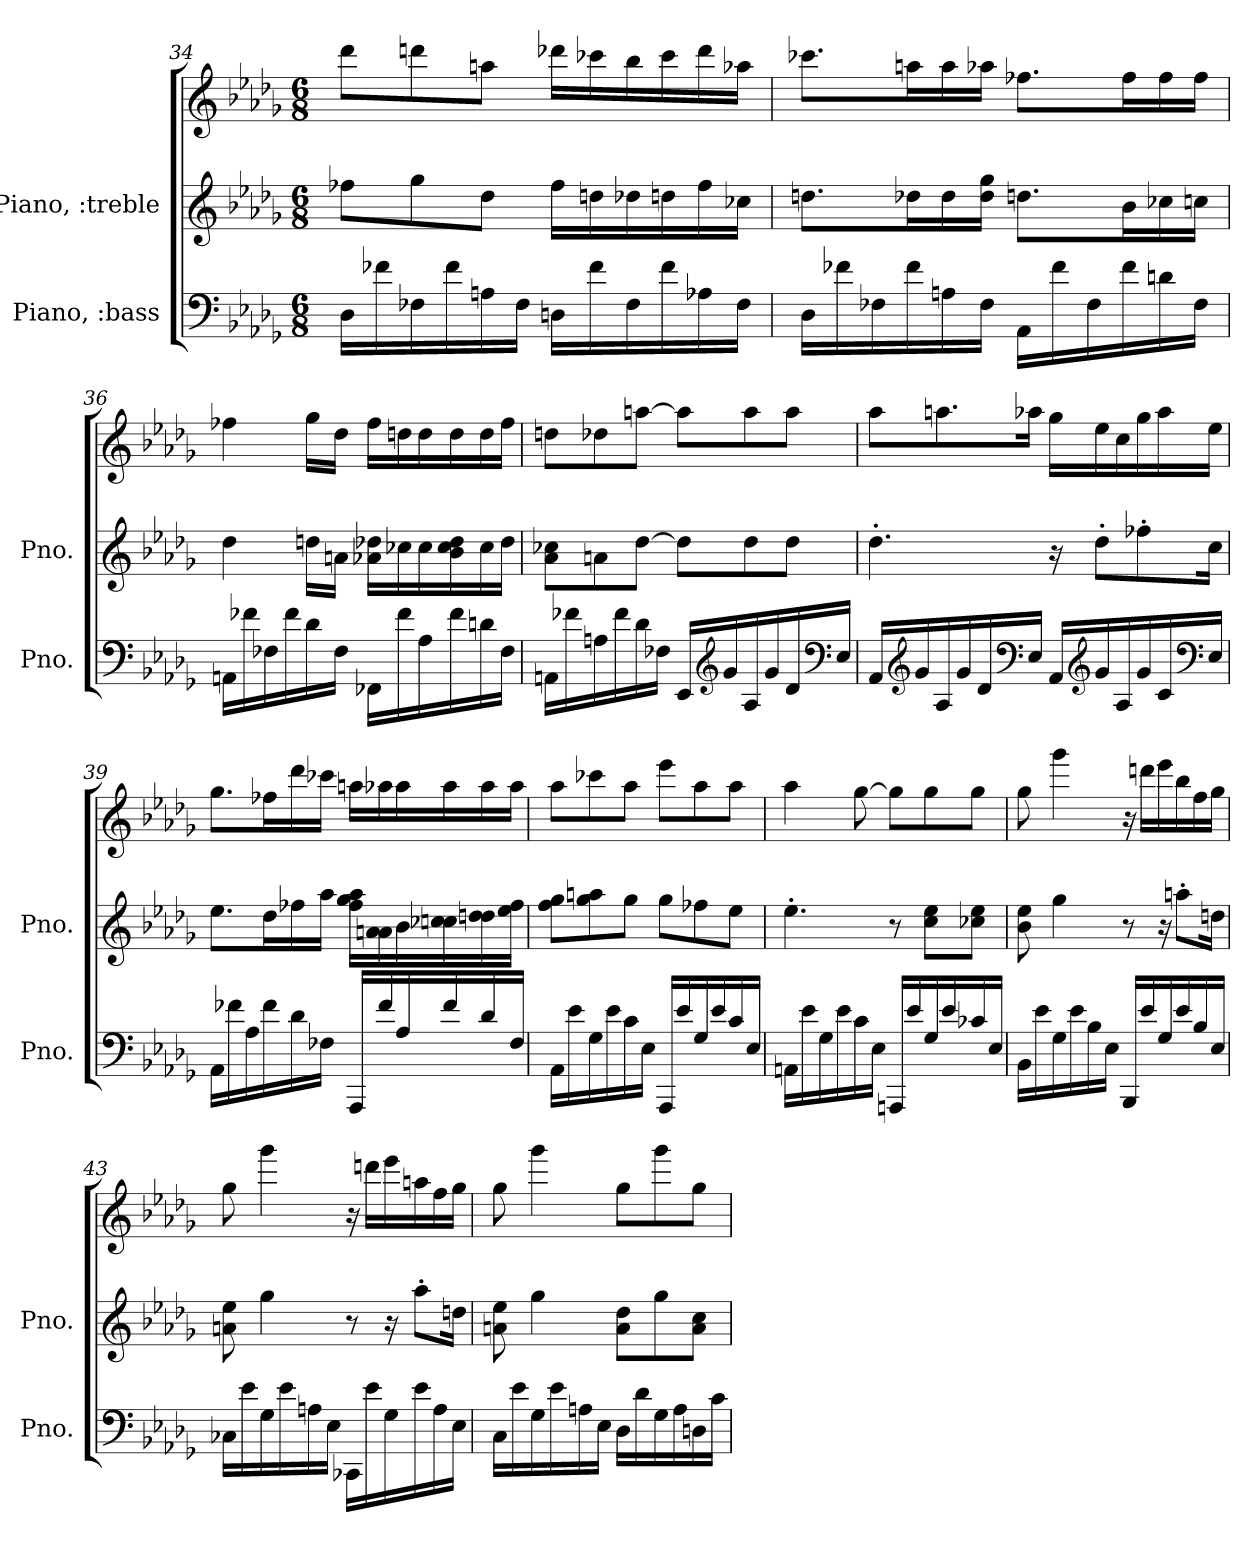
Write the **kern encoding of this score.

**kern	**kern	**kern
*part2	*part1	*part1
*staff3	*staff2	*staff1
*I"Piano, :bass	*I"Piano, :treble	*
*I'Pno.	*I'Pno.	*
*clefF4	*clefG2	*clefG2
*k[b-e-a-d-g-]	*k[b-e-a-d-g-]	*k[b-e-a-d-g-]
*M6/8	*M6/8	*M6/8
=34	=34	=34
16D-\LL	8ff-X\L	8ddd-\L
16f-X\	.	.
16F-X\	8gg-\	8dddn\
16f-\	.	.
16An\	8dd-\J	8aan\J
16F-\JJ	.	.
16Dn\LL	16ff-\LL	16ddd-X\LL
16f-\	16ddn\	16ccc-X\
16F-\	16dd-X\	16bb-\
16f-\	16ddn\	16ccc-\
16A-X\	16ff-\	16ddd-\
16F-\JJ	16cc-X\JJ	16aa-X\JJ
!!LO:PB:g=z
=35	=35	=35
16D-\LL	8.ddn\L	8.ccc-X\L
16f-X\	.	.
16F-X\	.	.
16f-\	16dd-X\L	16aan\L
16An\	16dd-\	16aa\
16F-\JJ	16dd-\ 16gg-\JJ	16aa-X\JJ
16AA-\LL	8.ddn\L	8.ff-X\L
16f-\	.	.
16F-\	.	.
16f-\	16b-\L	16ff-\L
16dn\	16cc-X\	16ff-\
16F-\JJ	16ccn\JJ	16ff-\JJ
=36	=36	=36
16AAn\LL	4dd-\	4ff-X\
16f-X\	.	.
16F-X\	.	.
16f-\	.	.
16d-\	16ddn\LL	16gg-\LL
16F-\JJ	16an\JJ	16dd-\JJ
16FF-X\LL	16a-X\ 16dd-X\LL	16ff-\LL
16f-\	16cc-X\	16ddn\
16A-\	16cc-\	16dd\
16f-\	16b-\ 16cc-\ 16dd-\	16dd\
16dn\	16cc-\	16dd\
16F-\JJ	16dd-\JJ	16ff-\JJ
!!LO:LB:g=z
=37	=37	=37
16AAn\LL	8a-\ 8cc-X\L	8ddn\L
16f-X\	.	.
16An\	8an\	8dd-X\
16f-\	.	.
16d-\	[8dd-\J	[8aan\J
16F-X\JJ	.	.
16EE-/LL	8dd-\L]	8aa\L]
*clefG2	*	*
16g-/	.	.
16A/	8dd-\	8aa\
16g-/	.	.
16d-/	8dd-\J	8aa\J
*clefF4	*	*
16E-/JJ	.	.
=38	=38	=38
16AA-/LL	4.dd-'\	8aa-\L
*clefG2	*	*
16g-/	.	.
16A-/	.	8.aan\
16g-/	.	.
16d-/	.	.
*clefF4	*	*
16E-/JJ	.	16aa-X\Jk
16AA-/LL	16r	16gg-\LL
*clefG2	*	*
16g-/	8dd-'\L	16ee-\
16A-/	.	16cc\
16g-/	8ff-X'\	16gg-\
16c/	.	16aa-\
*clefF4	*	*
16E-/JJ	16cc\Jk	16ee-\JJ
!!LO:LB:g=z
=39	=39	=39
16AA-\LL	8.ee-\L	8.gg-\L
16f-X\	.	.
16A-\	.	.
16f-\	16dd-\L	16ff-X\L
16d-\	16ff-X\	16ddd-\
16F-X\JJ	16aa-\JJ	16ccc-X\JJ
16AAA-/LL	16ff-\ 16gg-\ 16aa-\LL	16aan\LL
16f-/	16a-\ 16an\	16aa-X\
16A-/	16b-\	16aa-\
16f-/	16cc-X\ 16ccn\	16aa-\
16d-/	16dd-\ 16ddn\	16aa-\
16F-/JJ	16ee-\ 16ff-\JJ	16aa-\JJ
=40	=40	=40
16AA-\LL	8ff\ 8gg-\L	8aa-\L
16e-\	.	.
16G-\	8gg-\ 8aan\	8ccc-X\
16e-\	.	.
16c\	8gg-\J	8aa-\J
16E-\JJ	.	.
16AAA-/LL	8gg-\L	8eee-\L
16e-/	.	.
16G-/	8ff-X\	8aa-\
16e-/	.	.
16c/	8ee-\J	8aa-\J
16E-/JJ	.	.
!!LO:LB:g=z
=41	=41	=41
16AAn\LL	4.ee-'\	4aa-\
16e-\	.	.
16G-\	.	.
16e-\	.	.
16c\	.	[8gg-\
16E-\JJ	.	.
16AAAn/LL	8r	8gg-\L]
16e-/	.	.
16G-/	8cc\ 8ee-\L	8gg-\
16e-/	.	.
16c-X/	8cc-X\ 8ee-\J	8gg-\J
16E-/JJ	.	.
=42	=42	=42
16BB-\LL	8b-\ 8ee-\	8gg-\
16e-\	.	.
16G-\	4gg-\	4ggg-\
16e-\	.	.
16B-\	.	.
16E-\JJ	.	.
16BBB-/LL	8r	16r
16e-/	.	16dddn\LL
16G-/	16r	16eee-\
16e-/	8aan'\L	16bb-\
16B-/	.	16ff\
16E-/JJ	16ddn\Jk	16gg-\JJ
!!LO:PB:g=z
=43	=43	=43
16C-X\LL	8an\ 8ee-\	8gg-\
16e-\	.	.
16G-\	4gg-\	4ggg-\
16e-\	.	.
16An\	.	.
16E-\JJ	.	.
16CC-X\LL	8r	16r
16e-\	.	16dddn\LL
16G-\	16r	16eee-\
16e-\	8aa-'\L	16aan\
16A\	.	16ff\
16E-\JJ	16ddn\Jk	16gg-\JJ
=44	=44	=44
16C\LL	8an\ 8ee-\	8gg-\
16e-\	.	.
16G-\	4gg-\	4ggg-\
16e-\	.	.
16An\	.	.
16E-\JJ	.	.
16D-\LL	8a\ 8dd-\L	8gg-\L
16d-\	.	.
16G-\	8gg-\	8ggg-\
16A\	.	.
16Dn\	8a\ 8cc\J	8gg-\J
16c\JJ	.	.
=	=	=
*-	*-	*-
